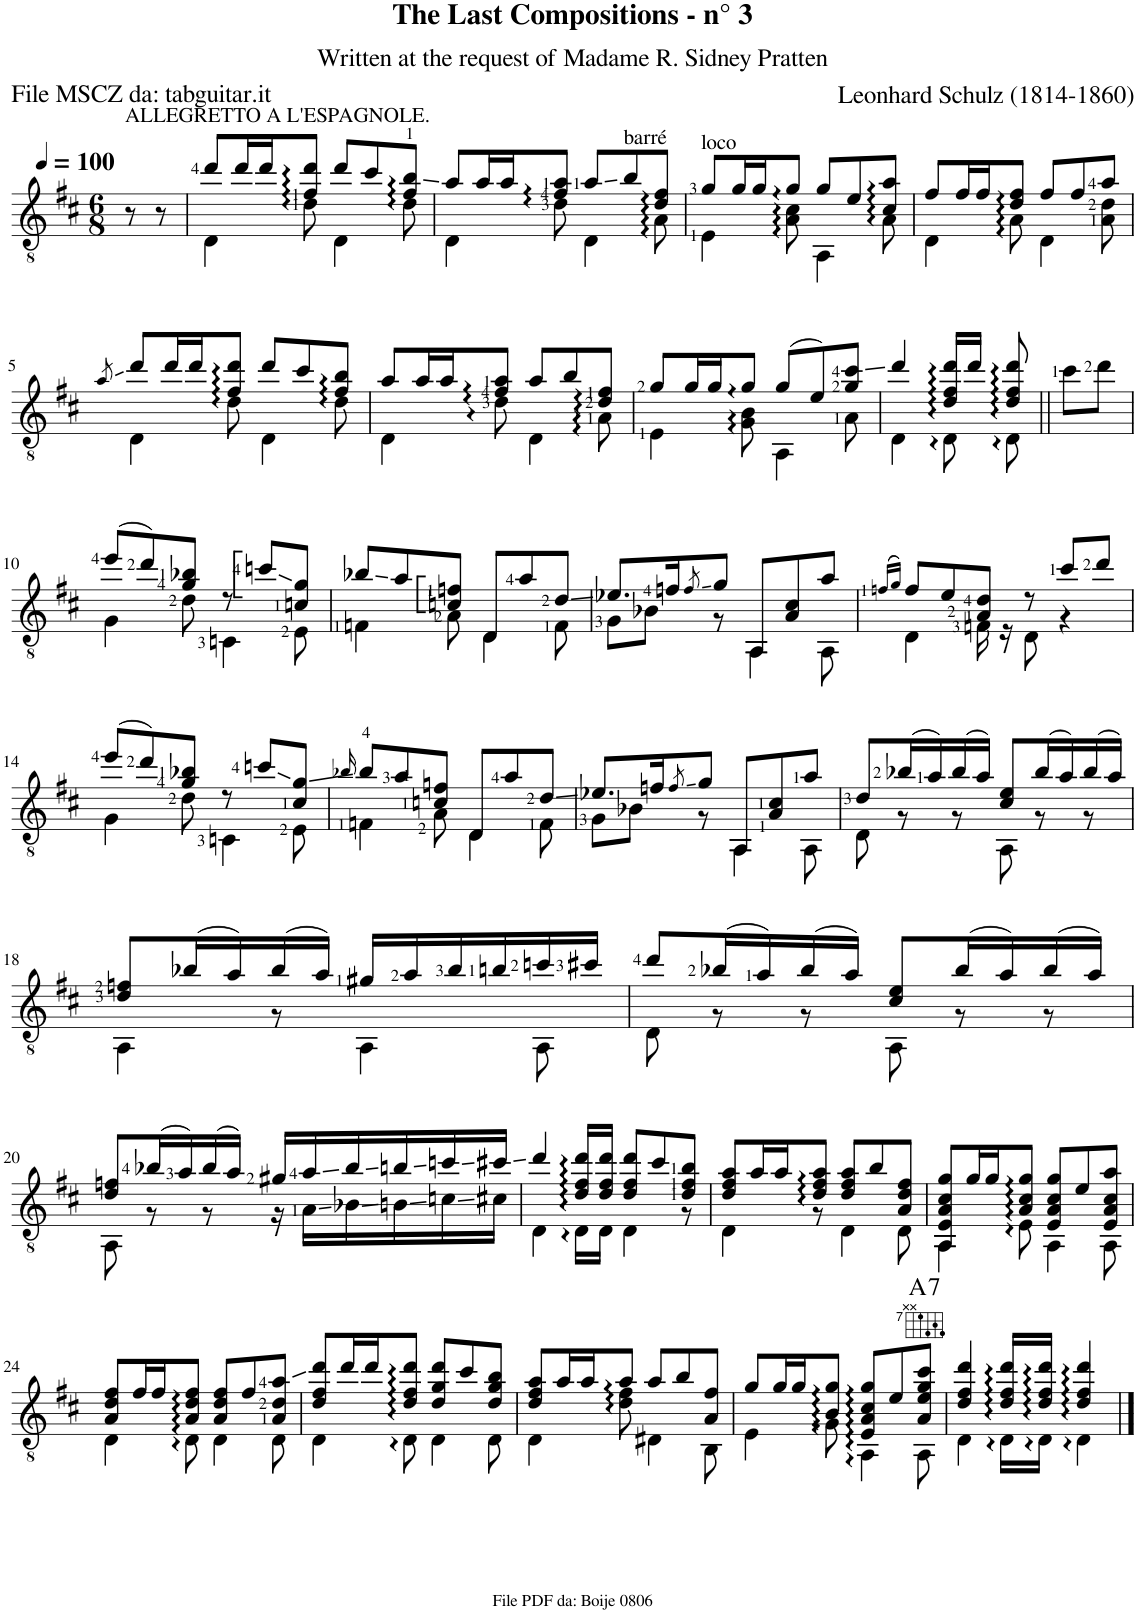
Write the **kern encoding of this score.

**kern	**harte
*part1	*part1
*staff1	*
*I"Guitar	*
*I'Guit.	*
*clefGv2	*
*k[f#c#]	*
*M6/8	*
*MM100	*
=	=
!LO:TX:a:t=ALLEGRETTO A L'ESPAGNOLE.	!
8r	.
8r	.
=1	=1
*^	*
8dd/L	4D\	.
16dd/L	.	.
16dd/J	.	.
8f#/:: 8dd/::J	8d\	.
8dd/L	4D\	.
8cc#/	.	.
8f#/:: 8b/::J	8d\	.
=2	=2	=2
8a/L	4D\	.
16a/L	.	.
16a/J	.	.
8f#/:: 8a/::J	8d\	.
8a/L	4D\	.
!LO:TX:a:t=barré	!	!
8b/	.	.
8d/:: 8f#/::J	8A::\	.
=3	=3	=3
!LO:TX:a:t=loco	!	!
8g/L	4E\	.
16g/L	.	.
16g/J	.	.
8g::/J	8A\:: 8c#\::	.
8g/L	4AA\	.
8e/	.	.
8c#/:: 8a/::J	8A\	.
=4	=4	=4
8f#/L	4D\	.
16f#/L	.	.
16f#/J	.	.
8d/:: 8f#/::J	8A::\	.
8f#/L	4D\	.
8f#/	.	.
8a/J	8A\ 8d\	.
!!LO:LB:g=z	!!
=5	=5	=5
8qa/	.	.
8dd/L	4D\	.
16dd/L	.	.
16dd/J	.	.
8f#/:: 8dd/::J	8d\	.
8dd/L	4D\	.
8cc#/	.	.
8f#/:: 8b/::J	8d\	.
=6	=6	=6
8a/L	4D\	.
16a/L	.	.
16a/J	.	.
8f#/:: 8a/::J	8d::\	.
8a/L	4D\	.
8b/	.	.
8d/:: 8f#/::J	8A::\	.
=7	=7	=7
8g/L	4E\	.
16g/L	.	.
16g/J	.	.
8g::/J	8G\:: 8B\::	.
(8g/L	4AA\	.
8e/)	.	.
8g/ 8cc#/J	8A\	.
=8	=8	=8
4dd/	4D\	.
16d/:: 16f#/:: 16dd/::LL	8D::\	.
16dd/JJ	.	.
8d/:: 8f#/:: 8dd/::	8D::\	.
*v	*v	*
=9||	=9||
8cc#\L	.
8dd\J	.
!!LO:LB:g=z
=10	=10
*^	*
(8ee/L	4G\	.
8dd/)	.	.
8g/ 8b-X/J	8d\	.
8r	4Cn\	.
8ccn::/L	.	.
8cn/ 8g/J	8E\	.
=11	=11	=11
8b-X/L	4Fn\	.
8a/	.	.
8cn/:: 8fn/::J	8A\	.
8D/L	4D\	.
8a/	.	.
8d/J	8F\	.
=12	=12	=12
8.e-X/L	8G\L	.
.	8B-X\J	.
16fn/K	.	.
8qf/	.	.
8g/J	8r	.
8AA/L	4AA\	.
8A/ 8c#/	.	.
8a/J	8AA\	.
=13	=13	=13
(16qfn/LL	.	.
16qg/JJ)	.	.
8f/L	4D\	.
8e/	.	.
8A/ 8d/J	16Fn\	.
.	16r	.
8r	8D\	.
8cc#/L	4r	.
8dd/J	.	.
!!LO:LB:g=z	!!
=14	=14	=14
(8ee/L	4G\	.
8dd/)	.	.
8g/ 8b-X/J	8d\	.
8r	4Cn\	.
8ccn/L	.	.
8c#/ 8g/J	8E\	.
=15	=15	=15
16qb-X/	.	.
8b-/L	4Fn\	.
8a/	.	.
8cn/ 8fn/J	8A\	.
8D/L	4D\	.
8a/	.	.
8d/J	8F\	.
=16	=16	=16
8.e-X/L	8G\L	.
.	8B-X\J	.
16fn/K	.	.
8qf/	.	.
8g/J	8r	.
8AA/L	4AA\	.
8A/ 8c#/	.	.
8a/J	8AA\	.
=17	=17	=17
8d/L	8D\	.
(16b-X/L	8r	.
16a/)	.	.
(16b-/	8r	.
16a/JJ)	.	.
8c#/ 8e/L	8AA\	.
(16b-/L	8r	.
16a/)	.	.
(16b-/	8r	.
16a/JJ)	.	.
!!LO:LB:g=z	!!
=18	=18	=18
8d/ 8fn/L	4AA\	.
(16b-X/L	.	.
16a/)	.	.
(16b-/	8r	.
16a/JJ)	.	.
16g#X/LL	4AA\	.
16a/	.	.
16b-/	.	.
16bn/	.	.
16ccn/	8AA\	.
16cc#X/JJ	.	.
=19	=19	=19
8dd/L	8D\	.
(16b-X/L	8r	.
16a/)	.	.
(16b-/	8r	.
16a/JJ)	.	.
8c#/ 8e/L	8AA\	.
(16b-/L	8r	.
16a/)	.	.
(16b-/	8r	.
16a/JJ)	.	.
!!LO:LB:g=z	!!
=20	=20	=20
8d/ 8fn/L	8AA\	.
(16b-X/L	8r	.
16a/)	.	.
(16b-/	8r	.
16a/JJ)	.	.
16g#X/LL	16r	.
16a/	16A\LL	.
16b-/	16B-X\	.
16bn/	16Bn\	.
16ccn/	16cn\	.
16cc#X/JJ	16c#X\JJ	.
=21	=21	=21
4dd/	4D\	.
16d/:: 16f#/:: 16dd/::LL	16D::\LL	.
16d/ 16f#/ 16dd/JJ	16D\JJ	.
8d/ 8f#/ 8dd/L	4D\	.
8cc#/	.	.
8d/ 8f#/ 8b/J	8r	.
=22	=22	=22
8d/ 8f#/ 8a/L	4D\	.
16a/L	.	.
16a/J	.	.
8d/:: 8f#/:: 8a/::J	8r	.
8d/ 8f#/ 8a/L	4D\	.
8b/	.	.
8A/ 8d/ 8f#/J	8D\	.
=23	=23	=23
8AA/ 8E/ 8A/ 8c#/ 8g/L	4AA\	.
16g/L	.	.
16g/J	.	.
8A/:: 8c#/:: 8g/::J	8E::\	.
8E/ 8A/ 8c#/ 8g/L	4AA\	.
8e/	.	.
8E/ 8A/ 8c#/ 8a/J	8AA\	.
!!LO:LB:g=z	!!
=24	=24	=24
8A/ 8d/ 8f#/L	4D\	.
16f#/L	.	.
16f#/J	.	.
8A/:: 8d/:: 8f#/::J	8D::\	.
8A/ 8d/ 8f#/L	4D\	.
8f#/	.	.
8A/ 8d/ 8a/J	8D\	.
=25	=25	=25
8d/ 8f#/ 8dd/L	4D\	.
16dd/L	.	.
16dd/J	.	.
8d/:: 8f#/:: 8dd/::J	8D::\	.
8d/ 8g/ 8dd/L	4D\	.
8cc#/	.	.
8d/ 8g/ 8b/J	8D\	.
=26	=26	=26
8d/ 8f#/ 8a/L	4D\	.
16a/L	.	.
16a/J	.	.
8a::/J	8d\:: 8f#\::	.
8a/L	4D#X\	.
8b/	.	.
8A/ 8f#/J	8BB\	.
=27	=27	=27
8g/L	4E\	.
16g/L	.	.
16g/J	.	.
8B/:: 8g/::J	8G::\	.
8E/:: 8A/:: 8c#/:: 8g/::L	4AA::\	.
8e/	.	.
!	!	!LO:H:kt=7
8A/ 8e/ 8g/ 8cc#/J	8AA\	A:7
=28	=28	=28
4d/ 4f#/ 4dd/	4D\	.
16d/:: 16f#/:: 16dd/::LL	16D::\LL	.
16d/:: 16f#/:: 16dd/::JJ	16D::\JJ	.
4d/:: 4f#/:: 4dd/::	4D::\	.
*v	*v	*
==	==
*-	*-
